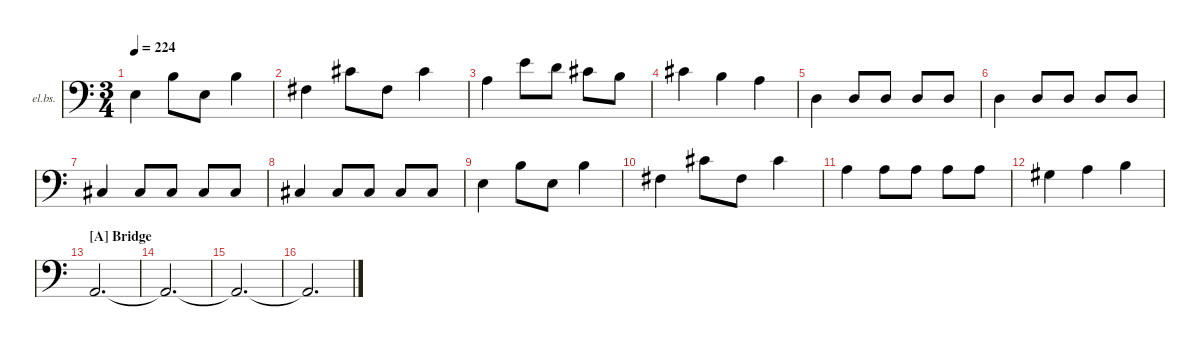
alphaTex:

\hideDynamics
\bracketExtendMode nobrackets
\firstSystemTrackNameOrientation horizontal
\otherSystemsTrackNameOrientation horizontal
\track ("Ba" "el.bs.") {instrument electricbassfinger}
\staff {score}
\tuning (G2 D2 A1 E1)
\ts (3 4)
\tempo 224
\clef f4
\ks aminor
2.2.4{dy fff beam Down} 4.1.8{dy ff beam Down} 2.2.8{dy f beam Down} 4.1.4{dy ff beam Down} |
4.2{acc #}.4{dy fff beam Down} 6.1{acc #}.8{dy ff beam Down} 4.2{acc #}.8{dy f beam Down} 6.1{acc #}.4{dy ff beam Down} |
2.1.4{dy fff beam Down} 9.1.8{dy ff beam Down} 7.1.8{dy f beam Down} 6.1{acc #}.8{dy ff beam Down} 4.1.8{dy f beam Down} |
6.1{acc #}.4{dy fff beam Down} 4.1.4{beam Down} 2.1.4{beam Down} |
0.2.4{beam Down} 0.2.8{dy ff beam Up} 0.2.8{dy f beam Up} 0.2.8{dy ff beam Up} 0.2.8{dy f beam Up} |
0.2.4{dy fff beam Down} 0.2.8{dy ff beam Up} 0.2.8{dy f beam Up} 0.2.8{dy ff beam Up} 0.2.8{dy fff beam Up} |
4.3{acc #}.4{beam Up} 4.3{acc #}.8{dy ff beam Up} 4.3{acc #}.8{dy f beam Up} 4.3{acc #}.8{dy ff beam Up} 4.3{acc #}.8{dy f beam Up} |
4.3{acc #}.4{dy fff beam Up} 4.3{acc #}.8{dy ff beam Up} 4.3{acc #}.8{dy f beam Up} 4.3{acc #}.8{dy fff beam Up} 4.3{acc #}.8{dy f beam Up} |
2.2.4{dy fff beam Down} 4.1.8{dy ff beam Down} 2.2.8{dy f beam Down} 4.1.4{dy ff beam Down} |
4.2{acc #}.4{dy fff beam Down} 6.1{acc #}.8{dy ff beam Down} 4.2{acc #}.8{dy f beam Down} 6.1{acc #}.4{dy ff beam Down} |
2.1.4{dy fff beam Down} 2.1.8{dy ff beam Down} 2.1.8{dy f beam Down} 2.1.8{dy ff beam Down} 2.1.8{dy f beam Down} |
1.1{acc #}.4{dy fff beam Down} 2.1.4{beam Down} 4.1.4{beam Down} |
\section ("A" "Bridge")
0.3.2{d beam Up} |
0.3{t}.2{d beam Up} |
0.3{t}.2{d beam Up} |
0.3{t}.2{d beam Up}
